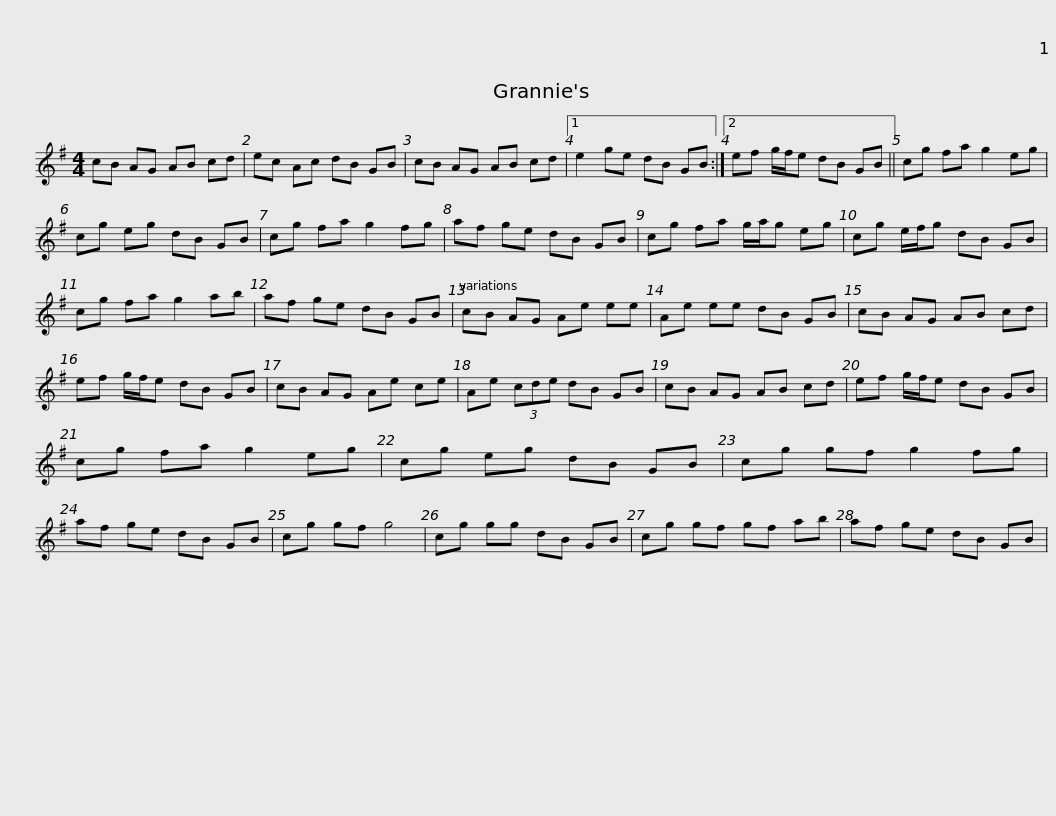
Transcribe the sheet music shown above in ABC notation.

X:1
L:1/8
M:4/4
I:linebreak $
K:G
V:1 treble
V:1
 cB AG AB cd | ec Ac dB GB | cB AG AB cd |1 e2 ge dB GB :|2 ef g/f/e dB GB ||$ %5
 cg fa g2 eg | cg eg dB GB | cg fa g2 fg | af ge dB GB | cg fa g/a/g eg |$ %10
 cg e/f/g dB GB | cg fa g2 ab | af ge dB GB | cB AG Ae ee | Ae ee dB GB |$ %15
 cB AG AB cd | ef g/f/e dB GB | cB AG Ae ce | Ae (3cde dB GB | cB AG AB cd |$ %20
 ef g/f/e dB GB | cg fa g2 eg | cg eg dB GB | cg gf g2 fg | af ge dB GB | %25
 cg gf g4 |$ cg gg dB GB | cg gf gf ab | af ge dB GB | %29
